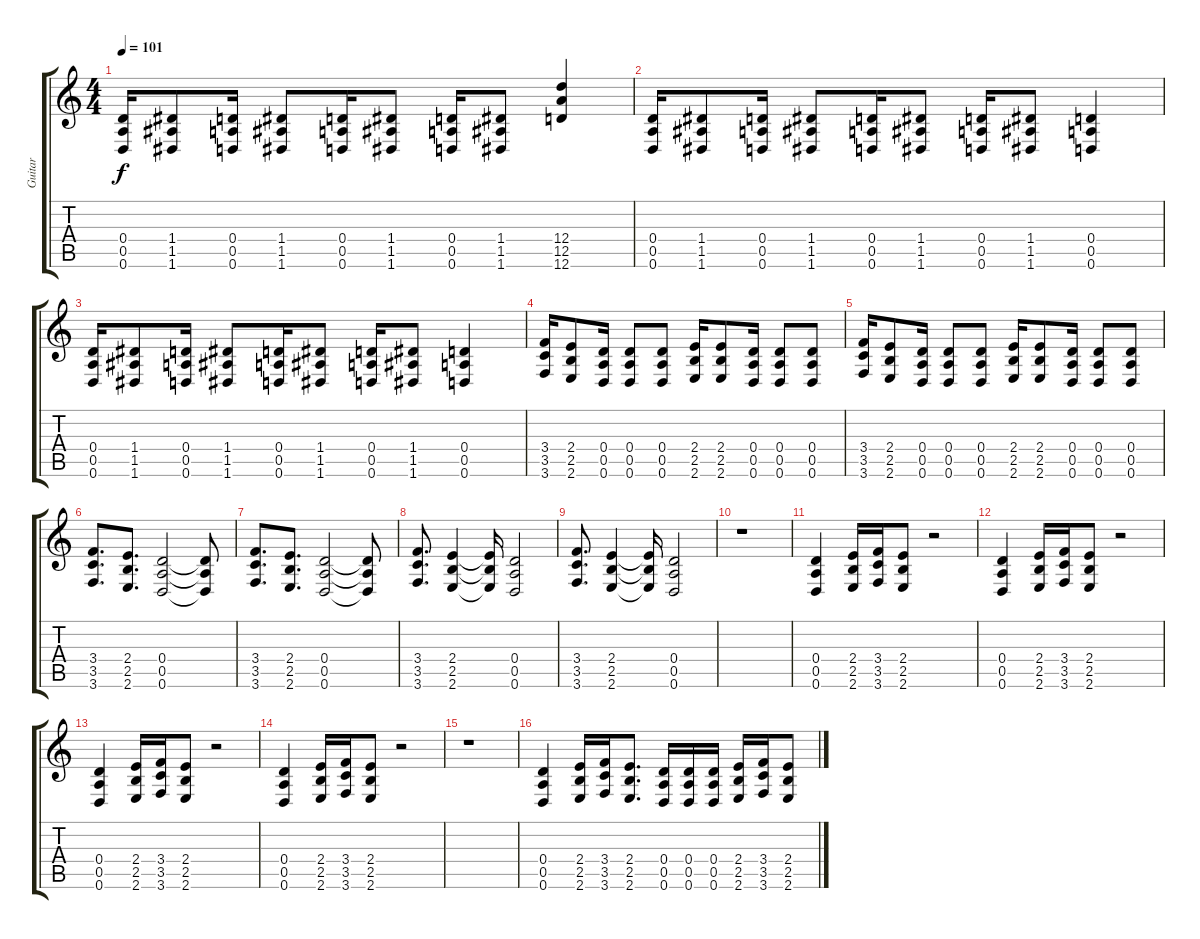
\track ("Guitar" "Guitar") {instrument distortionguitar}
\staff {score tabs}
\tuning (E4 B3 G3 D3 A2 D2) {hide}
\ts (4 4)
\tempo 101
\clef g2
\ks c
(0.4 0.5 0.6).16{dy f} (1.4 1.5 1.6).8 (0.4 0.5 0.6).16 (1.4 1.5 1.6).8 (0.4 0.5 0.6).16 (1.4 1.5 1.6).8 (0.4 0.5 0.6).16 (1.4 1.5 1.6).8 (12.4 12.5 12.6).4 |
(0.4 0.5 0.6).16 (1.4 1.5 1.6).8 (0.4 0.5 0.6).16 (1.4 1.5 1.6).8 (0.4 0.5 0.6).16 (1.4 1.5 1.6).8 (0.4 0.5 0.6).16 (1.4 1.5 1.6).8 (0.4 0.5 0.6).4 |
(0.4 0.5 0.6).16 (1.4 1.5 1.6).8 (0.4 0.5 0.6).16 (1.4 1.5 1.6).8 (0.4 0.5 0.6).16 (1.4 1.5 1.6).8 (0.4 0.5 0.6).16 (1.4 1.5 1.6).8 (0.4 0.5 0.6).4 |
(3.4 3.5 3.6).16 (2.4 2.5 2.6).8 (0.4 0.5 0.6).16 (0.4 0.5 0.6).8 (0.4 0.5 0.6).8 (2.4 2.5 2.6).16 (2.4 2.5 2.6).8 (0.4 0.5 0.6).16 (0.4 0.5 0.6).8 (0.4 0.5 0.6).8 |
(3.4 3.5 3.6).16 (2.4 2.5 2.6).8 (0.4 0.5 0.6).16 (0.4 0.5 0.6).8 (0.4 0.5 0.6).8 (2.4 2.5 2.6).16 (2.4 2.5 2.6).8 (0.4 0.5 0.6).16 (0.4 0.5 0.6).8 (0.4 0.5 0.6).8 |
(3.4 3.5 3.6).8{d} (2.4 2.5 2.6).8{d} (0.4 0.5 0.6).2 (0.4{t} 0.5{t} 0.6{t}).8 |
(3.4 3.5 3.6).8{d} (2.4 2.5 2.6).8{d} (0.4 0.5 0.6).2 (0.4{t} 0.5{t} 0.6{t}).8 |
(3.4 3.5 3.6).8{d} (2.4 2.5 2.6).4 (2.4{t} 2.5{t} 2.6{t}).16 (0.4 0.5 0.6).2 |
(3.4 3.5 3.6).8{d} (2.4 2.5 2.6).4 (2.4{t} 2.5{t} 2.6{t}).16 (0.4 0.5 0.6).2 |
r.1 |
(0.4 0.5 0.6).4 (2.4 2.5 2.6).16 (3.4 3.5 3.6).16 (2.4 2.5 2.6).8 r.2 |
(0.4 0.5 0.6).4 (2.4 2.5 2.6).16 (3.4 3.5 3.6).16 (2.4 2.5 2.6).8 r.2 |
(0.4 0.5 0.6).4 (2.4 2.5 2.6).16 (3.4 3.5 3.6).16 (2.4 2.5 2.6).8 r.2 |
(0.4 0.5 0.6).4 (2.4 2.5 2.6).16 (3.4 3.5 3.6).16 (2.4 2.5 2.6).8 r.2 |
r.1 |
(0.4 0.5 0.6).4 (2.4 2.5 2.6).16 (3.4 3.5 3.6).16 (2.4 2.5 2.6).8{d} (0.4 0.5 0.6).16 (0.4 0.5 0.6).16 (0.4 0.5 0.6).16 (2.4 2.5 2.6).16 (3.4 3.5 3.6).16 (2.4 2.5 2.6).8
